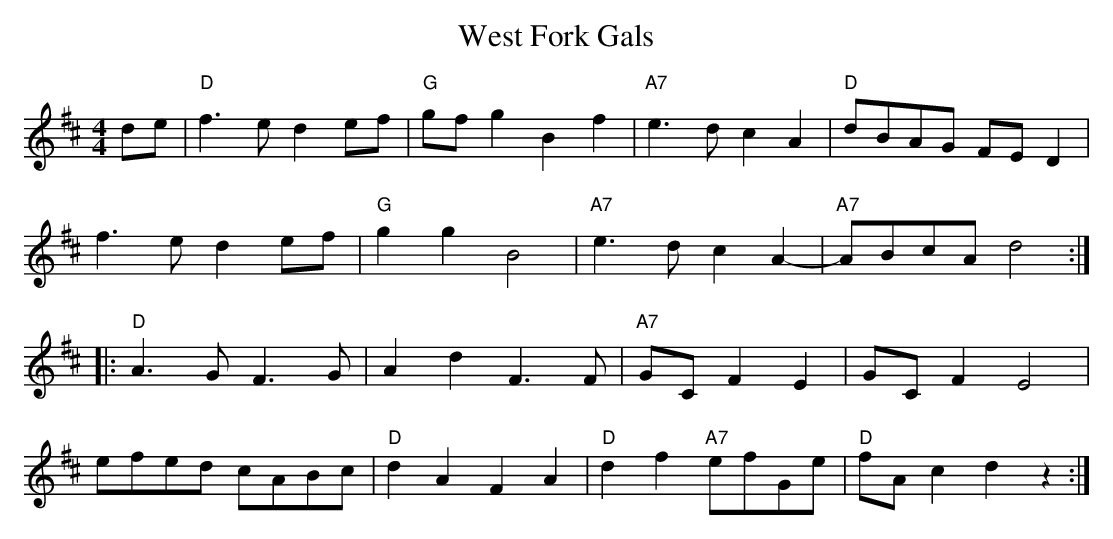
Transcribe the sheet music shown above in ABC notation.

X:1
T:West Fork Gals
M:4/4
L:1/4
K:D
d/2e/2|"D"f3/2e/2 de/2f/2|"G"g/2f/2g Bf|"A7"e3/2d/2 cA|"D"d/2B/2A/2G/2 F/2E/2D\
|
f3/2e/2 de/2f/2|"G"gg B2|"A7"e3/2d/2 cA-|"A7"A/2B/2c/2A/2 d2::
"D"A3/2G/2 F3/2G/2|Ad F3/2F/2|"A7"G/2C/2F E+EA+|G/2C/2F E2|
e/2f/2e/2d/2 c/2A/2B/2c/2|"D"dA FA|"D"df "A7"e/2f/2G/2e/2|"D"f/2A/2c dz:|
